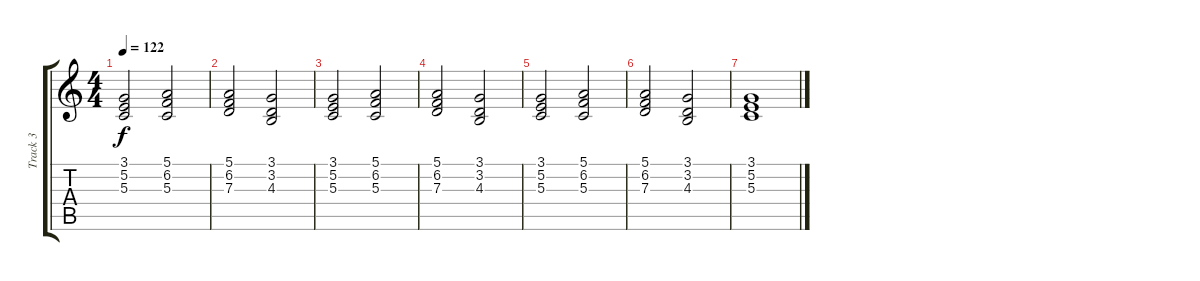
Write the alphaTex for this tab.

\track ("Track 3" "Track 3") {instrument synthstrings2}
\staff {score tabs}
\tuning (E4 B3 G3 D3 A2 E2) {hide}
\ts (4 4)
\tempo 122
\clef g2
\ks c
(3.1 5.2 5.3).2{dy f} (5.1 6.2 5.3).2 |
(5.1 6.2 7.3).2 (3.1 3.2 4.3).2 |
(3.1 5.2 5.3).2 (5.1 6.2 5.3).2 |
(5.1 6.2 7.3).2 (3.1 3.2 4.3).2 |
(3.1 5.2 5.3).2 (5.1 6.2 5.3).2 |
(5.1 6.2 7.3).2 (3.1 3.2 4.3).2 |
(3.1 5.2 5.3).1
